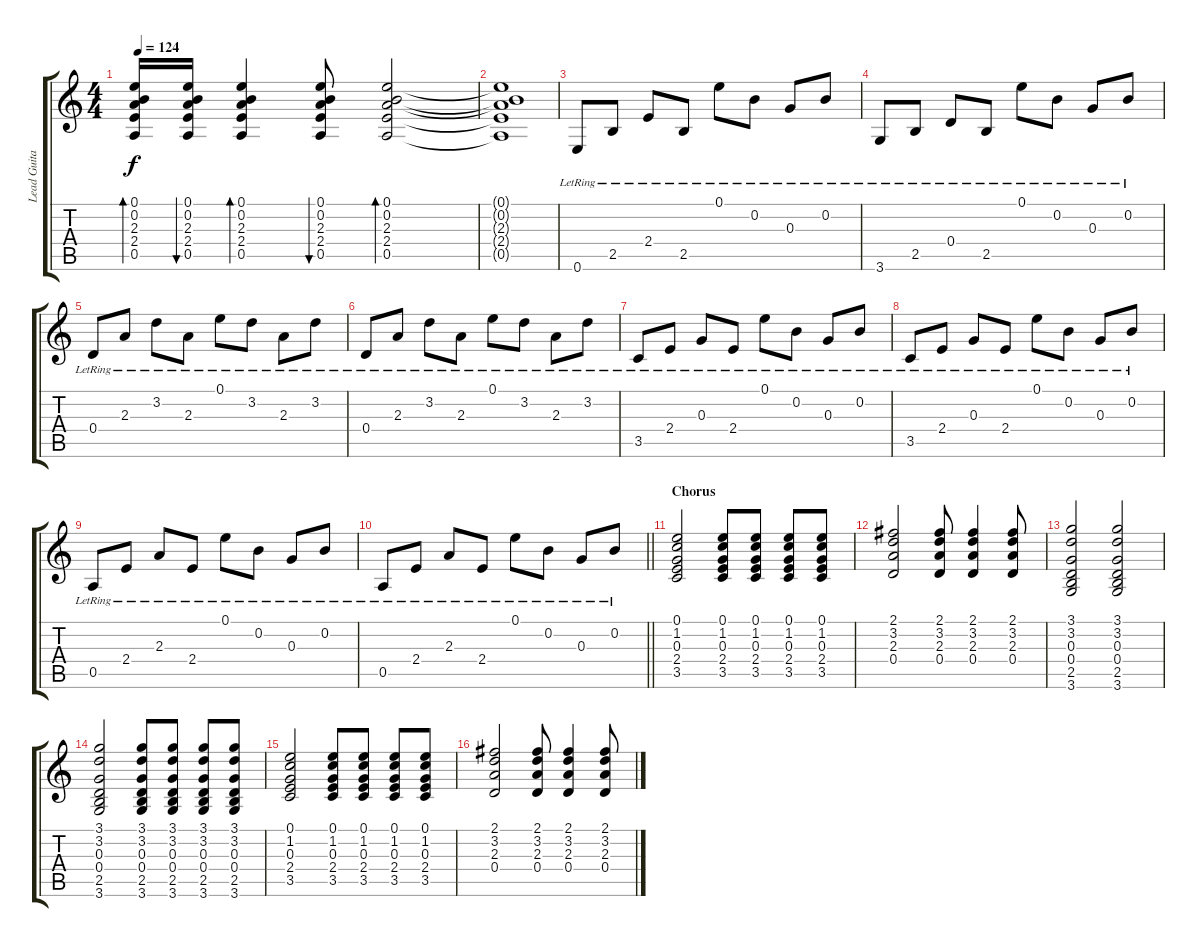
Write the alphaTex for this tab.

\track ("Lead Guitar" "Lead Guita") {instrument electricguitarclean}
\staff {score tabs}
\tuning (E4 B3 G3 D3 A2 E2) {hide}
\ts (4 4)
\tempo 124
\clef g2
\ks c
(0.1 0.2 2.3 2.4 0.5).16{bd 60 dy f} (0.1 0.2 2.3 2.4 0.5).16{bu 60} (0.1 0.2 2.3 2.4 0.5).4{bd 60} (0.1 0.2 2.3 2.4 0.5).8{bu 60} (0.1 0.2 2.3 2.4 0.5).2{bd 60} |
(0.1{t} 0.2{t} 2.3{t} 2.4{t} 0.5{t}).1 |
0.6{lr}.8 2.5{lr}.8 2.4{lr}.8 2.5{lr}.8 0.1{lr}.8 0.2{lr}.8 0.3{lr}.8 0.2{lr}.8 |
3.6{lr}.8 2.5{lr}.8 0.4{lr}.8 2.5{lr}.8 0.1{lr}.8 0.2{lr}.8 0.3{lr}.8 0.2{lr}.8 |
0.4{lr}.8 2.3{lr}.8 3.2{lr}.8 2.3{lr}.8 0.1{lr}.8 3.2{lr}.8 2.3{lr}.8 3.2{lr}.8 |
0.4{lr}.8 2.3{lr}.8 3.2{lr}.8 2.3{lr}.8 0.1{lr}.8 3.2{lr}.8 2.3{lr}.8 3.2{lr}.8 |
3.5{lr}.8 2.4{lr}.8 0.3{lr}.8 2.4{lr}.8 0.1{lr}.8 0.2{lr}.8 0.3{lr}.8 0.2{lr}.8 |
3.5{lr}.8 2.4{lr}.8 0.3{lr}.8 2.4{lr}.8 0.1{lr}.8 0.2{lr}.8 0.3{lr}.8 0.2{lr}.8 |
0.5{lr}.8 2.4{lr}.8 2.3{lr}.8 2.4{lr}.8 0.1{lr}.8 0.2{lr}.8 0.3{lr}.8 0.2{lr}.8 |
\barLineRight lightlight
0.5{lr}.8 2.4{lr}.8 2.3{lr}.8 2.4{lr}.8 0.1{lr}.8 0.2{lr}.8 0.3{lr}.8 0.2{lr}.8 |
\section ("" "Chorus")
(0.1 1.2 0.3 2.4 3.5).2 (0.1 1.2 0.3 2.4 3.5).8 (0.1 1.2 0.3 2.4 3.5).8 (0.1 1.2 0.3 2.4 3.5).8 (0.1 1.2 0.3 2.4 3.5).8 |
(2.1 3.2 2.3 0.4).2 (2.1 3.2 2.3 0.4).8 (2.1 3.2 2.3 0.4).4 (2.1 3.2 2.3 0.4).8 |
(3.1 3.2 0.3 0.4 2.5 3.6).2 (3.1 3.2 0.3 0.4 2.5 3.6).2 |
(3.1 3.2 0.3 0.4 2.5 3.6).2 (3.1 3.2 0.3 0.4 2.5 3.6).8 (3.1 3.2 0.3 0.4 2.5 3.6).8 (3.1 3.2 0.3 0.4 2.5 3.6).8 (3.1 3.2 0.3 0.4 2.5 3.6).8 |
(0.1 1.2 0.3 2.4 3.5).2 (0.1 1.2 0.3 2.4 3.5).8 (0.1 1.2 0.3 2.4 3.5).8 (0.1 1.2 0.3 2.4 3.5).8 (0.1 1.2 0.3 2.4 3.5).8 |
(2.1 3.2 2.3 0.4).2 (2.1 3.2 2.3 0.4).8 (2.1 3.2 2.3 0.4).4 (2.1 3.2 2.3 0.4).8
